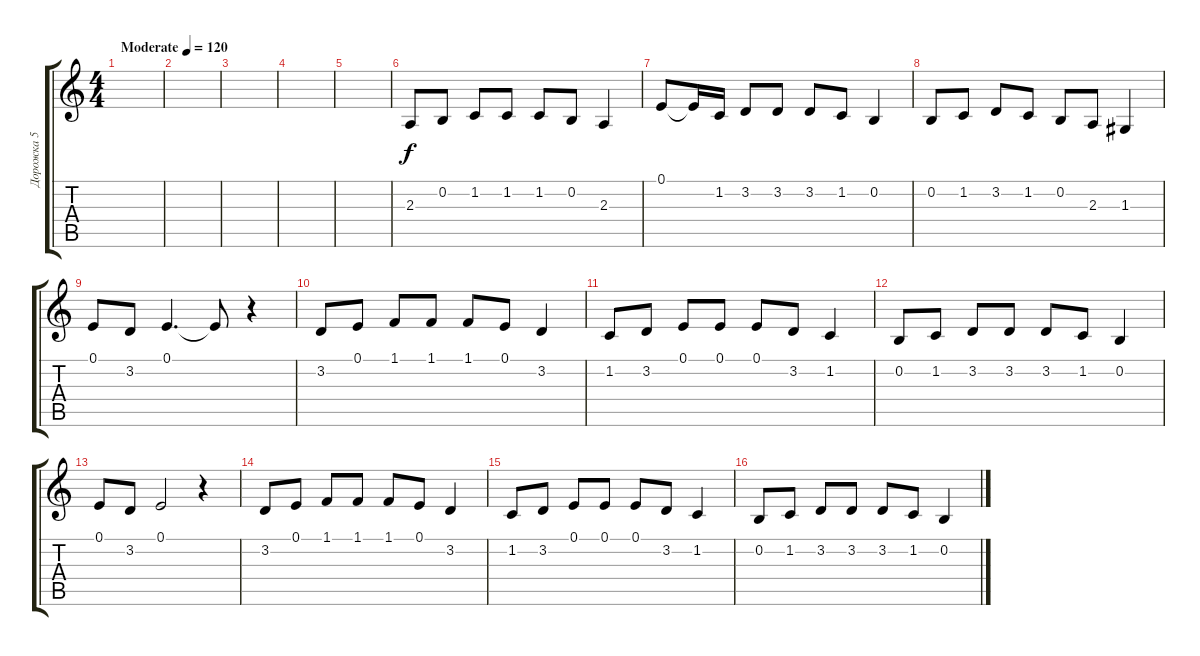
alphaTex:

\track ("Дорожка 5" "Дорожка 5") {instrument choiraahs}
\staff {score tabs}
\tuning (E4 B3 G3 D3 A2 E2) {hide}
\ts (4 4)
\tempo (120 "Moderate")
\clef g2
\ks c
|
|
|
|
|
2.3.8 0.2.8 1.2.8 1.2.8 1.2.8 0.2.8 2.3.4 |
0.1.8 0.1{t}.16 1.2.16 3.2.8 3.2.8 3.2.8 1.2.8 0.2.4 |
0.2.8 1.2.8 3.2.8 1.2.8 0.2.8 2.3.8 1.3.4 |
0.1.8 3.2.8 0.1.4{d} 0.1{t}.8 r.4 |
3.2.8 0.1.8 1.1.8 1.1.8 1.1.8 0.1.8 3.2.4 |
1.2.8 3.2.8 0.1.8 0.1.8 0.1.8 3.2.8 1.2.4 |
0.2.8 1.2.8 3.2.8 3.2.8 3.2.8 1.2.8 0.2.4 |
0.1.8 3.2.8 0.1.2 r.4 |
3.2.8 0.1.8 1.1.8 1.1.8 1.1.8 0.1.8 3.2.4 |
1.2.8 3.2.8 0.1.8 0.1.8 0.1.8 3.2.8 1.2.4 |
0.2.8 1.2.8 3.2.8 3.2.8 3.2.8 1.2.8 0.2.4
